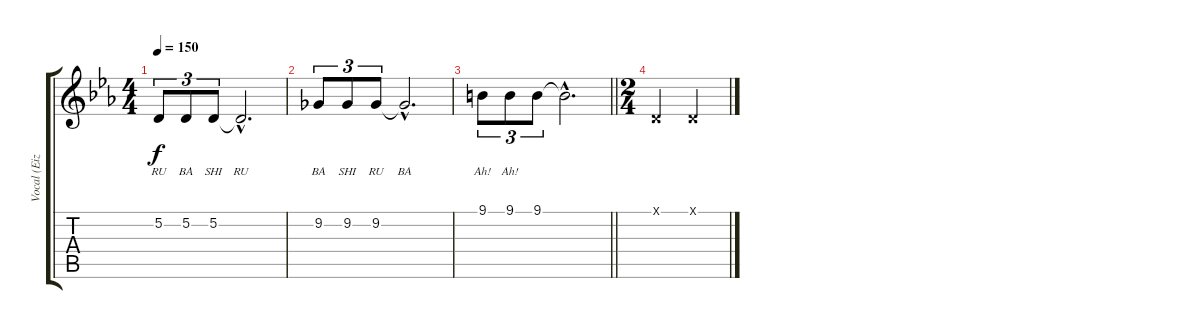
\track ("Vocal (Eizo)" "Vocal (Eiz") {instrument flute}
\staff {score tabs}
\tuning (D4 A3 F3 C3 G2 D2) {hide}
\ts (4 4)
\tempo 150
\clef g2
\ks eb
5.2.8{tu (3 2) lyrics (0 "RU") lyrics (1 "") lyrics (2 "") lyrics (3 "") lyrics (4 "") dy f} 5.2.8{tu (3 2) lyrics (0 "BA") lyrics (1 "") lyrics (2 "") lyrics (3 "") lyrics (4 "")} 5.2.8{tu (3 2) lyrics (0 "SHI") lyrics (1 "") lyrics (2 "") lyrics (3 "") lyrics (4 "")} 5.2{hac t}.2{d lyrics (0 "RU") lyrics (1 "") lyrics (2 "") lyrics (3 "") lyrics (4 "")} |
9.2.8{tu (3 2) lyrics (0 "BA") lyrics (1 "") lyrics (2 "") lyrics (3 "") lyrics (4 "")} 9.2.8{tu (3 2) lyrics (0 "SHI") lyrics (1 "") lyrics (2 "") lyrics (3 "") lyrics (4 "")} 9.2.8{tu (3 2) lyrics (0 "RU") lyrics (1 "") lyrics (2 "") lyrics (3 "") lyrics (4 "")} 9.2{hac t}.2{d lyrics (0 "BA") lyrics (1 "") lyrics (2 "") lyrics (3 "") lyrics (4 "")} |
\barLineRight lightlight
9.1.8{tu (3 2) lyrics (0 "Ah!") lyrics (1 "") lyrics (2 "") lyrics (3 "") lyrics (4 "")} 9.1.8{tu (3 2) lyrics (0 "Ah!") lyrics (1 "") lyrics (2 "") lyrics (3 "") lyrics (4 "")} 9.1.8{tu (3 2)} 9.1{hac t}.2{d} |
\ts (2 4)
0.1{x}.4 0.1{x}.4
